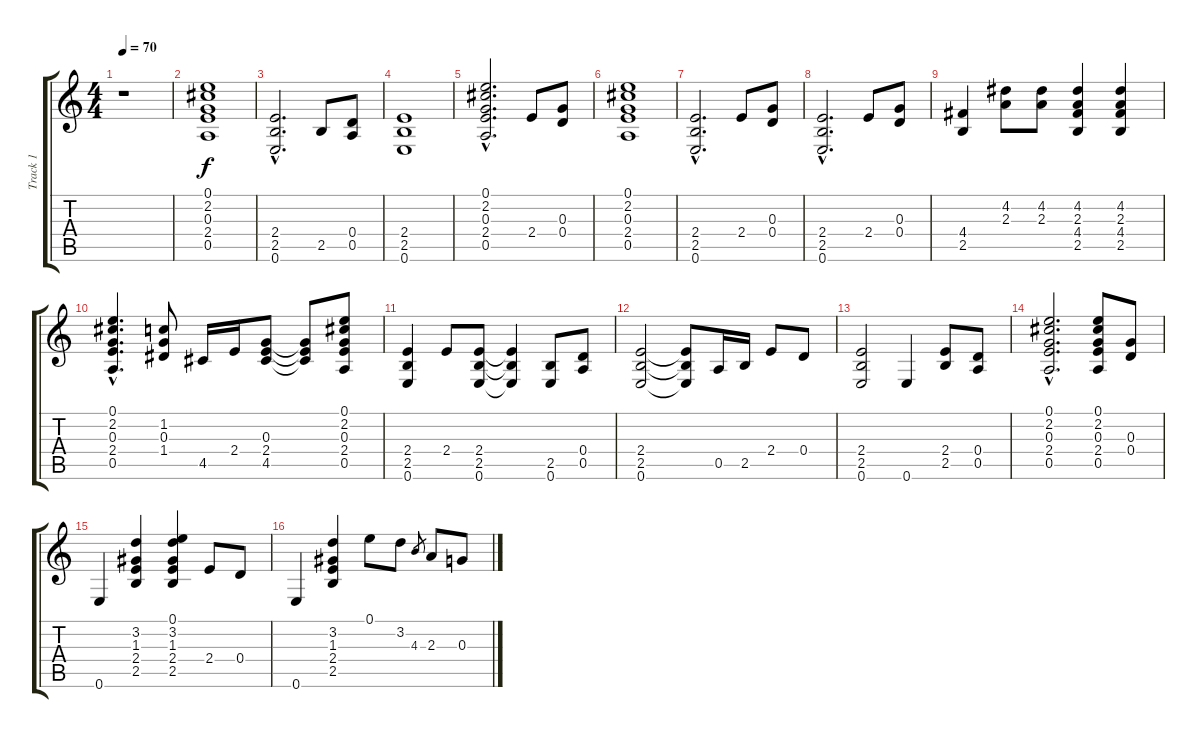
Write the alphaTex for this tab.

\track ("Track 1" "Track 1") {instrument electricguitarclean}
\staff {score tabs}
\tuning (E4 B3 G3 D3 A2 E2) {hide}
\ts (4 4)
\tempo 70
\clef g2
\ks c
r.1{dy f instrument electricguitarclean} |
(0.1 2.2 0.3 2.4 0.5).1 |
(2.4{hac} 2.5{hac} 0.6{hac}).2{d} 2.5.8 (0.4 0.5).8 |
(2.4 2.5 0.6).1 |
(0.1{hac} 2.2{hac} 0.3{hac} 2.4{hac} 0.5{hac}).2{d} 2.4.8 (0.3 0.4).8 |
(0.1 2.2 0.3 2.4 0.5).1 |
(2.4{hac} 2.5{hac} 0.6{hac}).2{d} 2.4.8 (0.3 0.4).8 |
(2.4{hac} 2.5{hac} 0.6{hac}).2{d} 2.4.8 (0.3 0.4).8 |
(4.4 2.5).4 (4.2 2.3).8 (4.2 2.3).8 (4.2 2.3 4.4 2.5).4 (4.2 2.3 4.4 2.5).4 |
(0.1{hac} 2.2{hac} 0.3{hac} 2.4{hac} 0.5{hac}).4{d} (1.2 0.3 1.4).8 4.5.16 2.4.16 (0.3 2.4 4.5).8 (0.3{t} 2.4{t} 4.5{t}).8 (0.1 2.2 0.3 2.4 0.5).8 |
(2.4 2.5 0.6).4 2.4.8 (2.4 2.5 0.6).8 (2.4{t} 2.5{t} 0.6{t}).4 (2.5 0.6).8 (0.4 0.5).8 |
(2.4 2.5 0.6).2 (2.4{t} 2.5{t} 0.6{t}).8 0.5.16 2.5.16 2.4.8 0.4.8 |
(2.4 2.5 0.6).2 0.6.4 (2.4 2.5).8 (0.4 0.5).8 |
(0.1{hac} 2.2{hac} 0.3{hac} 2.4{hac} 0.5{hac}).2{d} (0.1 2.2 0.3 2.4 0.5).8 (0.3 0.4).8 |
0.6.4 (3.2 1.3 2.4 2.5).4 (0.1 3.2 1.3 2.4 2.5).4 2.4.8 0.4.8 |
0.6.4 (3.2 1.3 2.4 2.5).4 0.1.8 3.2.8 4.3.8{gr} 2.3.8 0.3.8
